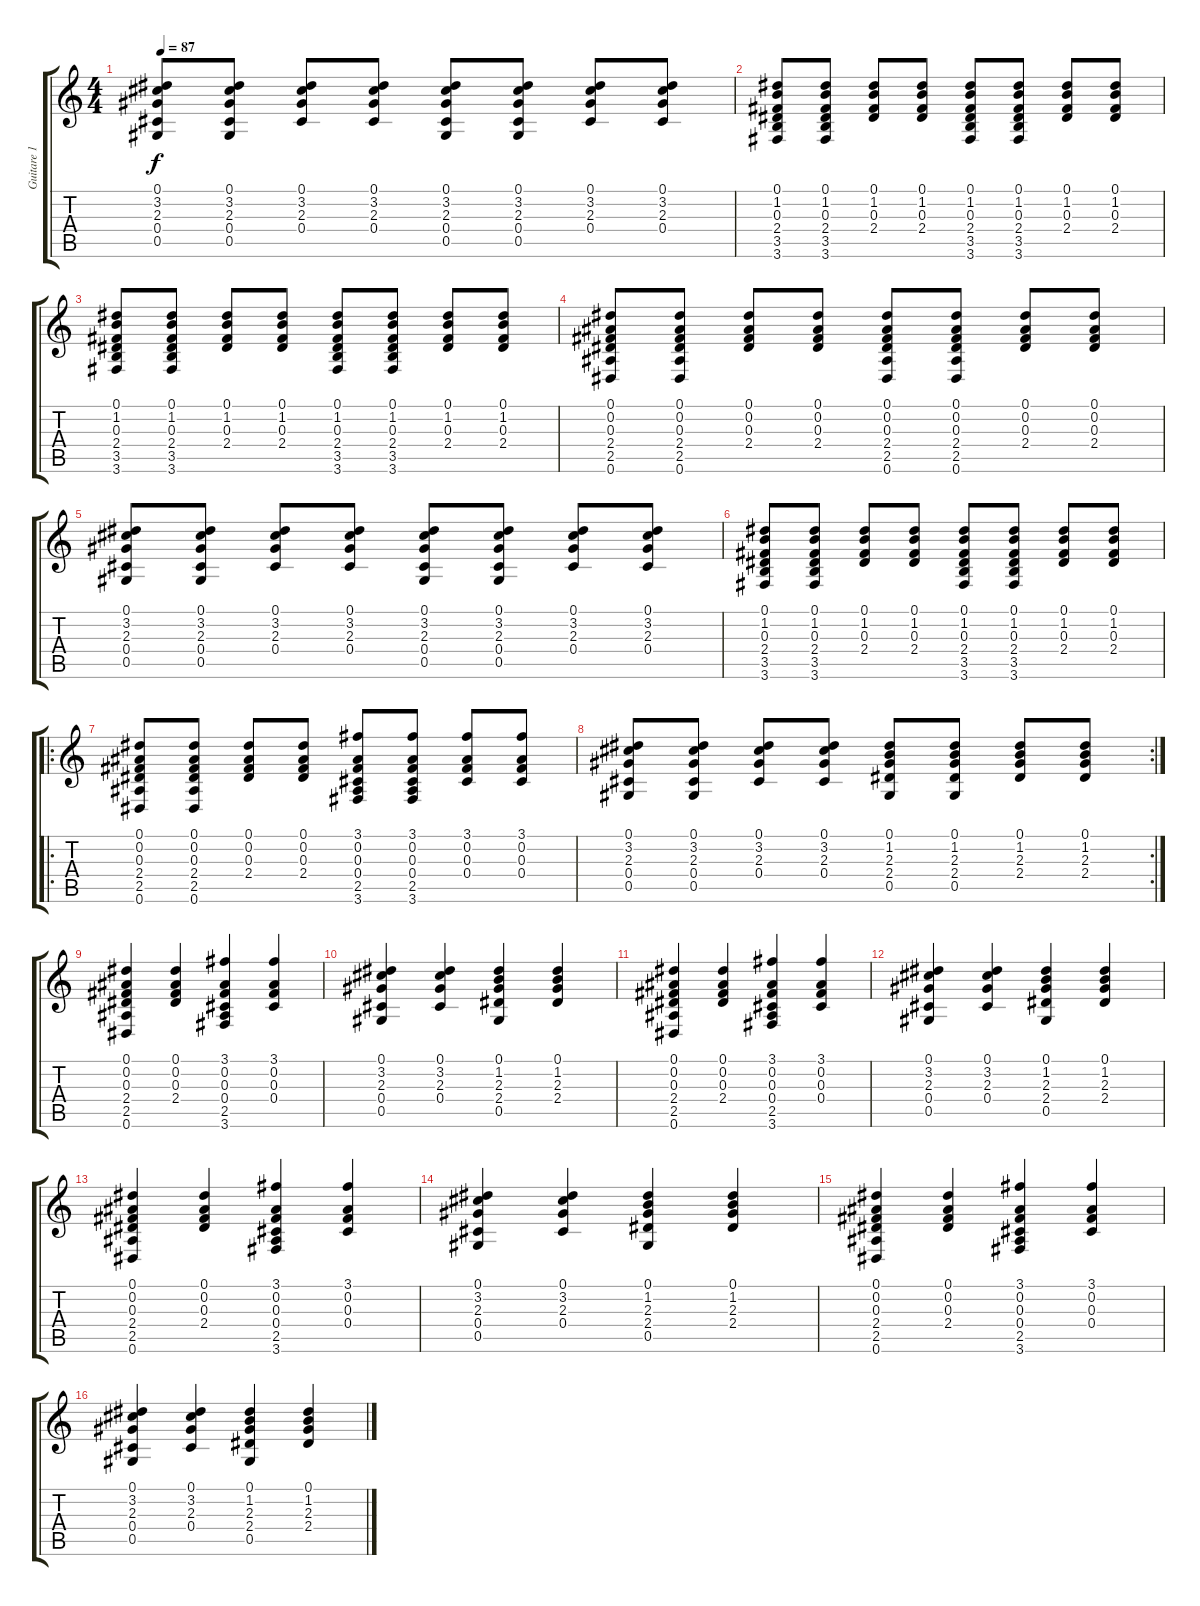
\track ("Guitare 1" "Guitare 1") {instrument electricguitarclean}
\staff {score tabs}
\tuning (Eb4 Bb3 Gb3 Db3 Ab2 Eb2) {hide}
\ts (4 4)
\tempo 87
\clef g2
\ks c
(0.1 3.2 2.3 0.4 0.5).8{dy f} (0.1 3.2 2.3 0.4 0.5).8 (0.1 3.2 2.3 0.4).8 (0.1 3.2 2.3 0.4).8 (0.1 3.2 2.3 0.4 0.5).8 (0.1 3.2 2.3 0.4 0.5).8 (0.1 3.2 2.3 0.4).8 (0.1 3.2 2.3 0.4).8 |
(0.1 1.2 0.3 2.4 3.5 3.6).8 (0.1 1.2 0.3 2.4 3.5 3.6).8 (0.1 1.2 0.3 2.4).8 (0.1 1.2 0.3 2.4).8 (0.1 1.2 0.3 2.4 3.5 3.6).8 (0.1 1.2 0.3 2.4 3.5 3.6).8 (0.1 1.2 0.3 2.4).8 (0.1 1.2 0.3 2.4).8 |
(0.1 1.2 0.3 2.4 3.5 3.6).8 (0.1 1.2 0.3 2.4 3.5 3.6).8 (0.1 1.2 0.3 2.4).8 (0.1 1.2 0.3 2.4).8 (0.1 1.2 0.3 2.4 3.5 3.6).8 (0.1 1.2 0.3 2.4 3.5 3.6).8 (0.1 1.2 0.3 2.4).8 (0.1 1.2 0.3 2.4).8 |
(0.1 0.2 0.3 2.4 2.5 0.6).8 (0.1 0.2 0.3 2.4 2.5 0.6).8 (0.1 0.2 0.3 2.4).8 (0.1 0.2 0.3 2.4).8 (0.1 0.2 0.3 2.4 2.5 0.6).8 (0.1 0.2 0.3 2.4 2.5 0.6).8 (0.1 0.2 0.3 2.4).8 (0.1 0.2 0.3 2.4).8 |
(0.1 3.2 2.3 0.4 0.5).8 (0.1 3.2 2.3 0.4 0.5).8 (0.1 3.2 2.3 0.4).8 (0.1 3.2 2.3 0.4).8 (0.1 3.2 2.3 0.4 0.5).8 (0.1 3.2 2.3 0.4 0.5).8 (0.1 3.2 2.3 0.4).8 (0.1 3.2 2.3 0.4).8 |
(0.1 1.2 0.3 2.4 3.5 3.6).8 (0.1 1.2 0.3 2.4 3.5 3.6).8 (0.1 1.2 0.3 2.4).8 (0.1 1.2 0.3 2.4).8 (0.1 1.2 0.3 2.4 3.5 3.6).8 (0.1 1.2 0.3 2.4 3.5 3.6).8 (0.1 1.2 0.3 2.4).8 (0.1 1.2 0.3 2.4).8 |
\ro
(0.1 0.2 0.3 2.4 2.5 0.6).8 (0.1 0.2 0.3 2.4 2.5 0.6).8 (0.1 0.2 0.3 2.4).8 (0.1 0.2 0.3 2.4).8 (3.1 0.2 0.3 0.4 2.5 3.6).8 (3.1 0.2 0.3 0.4 2.5 3.6).8 (3.1 0.2 0.3 0.4).8 (3.1 0.2 0.3 0.4).8 |
\rc 2
(0.1 3.2 2.3 0.4 0.5).8 (0.1 3.2 2.3 0.4 0.5).8 (0.1 3.2 2.3 0.4).8 (0.1 3.2 2.3 0.4).8 (0.1 1.2 2.3 2.4 0.5).8 (0.1 1.2 2.3 2.4 0.5).8 (0.1 1.2 2.3 2.4).8 (0.1 1.2 2.3 2.4).8 |
(0.1 0.2 0.3 2.4 2.5 0.6).4 (0.1 0.2 0.3 2.4).4 (3.1 0.2 0.3 0.4 2.5 3.6).4 (3.1 0.2 0.3 0.4).4 |
(0.1 3.2 2.3 0.4 0.5).4 (0.1 3.2 2.3 0.4).4 (0.1 1.2 2.3 2.4 0.5).4 (0.1 1.2 2.3 2.4).4 |
(0.1 0.2 0.3 2.4 2.5 0.6).4 (0.1 0.2 0.3 2.4).4 (3.1 0.2 0.3 0.4 2.5 3.6).4 (3.1 0.2 0.3 0.4).4 |
(0.1 3.2 2.3 0.4 0.5).4 (0.1 3.2 2.3 0.4).4 (0.1 1.2 2.3 2.4 0.5).4 (0.1 1.2 2.3 2.4).4 |
(0.1 0.2 0.3 2.4 2.5 0.6).4 (0.1 0.2 0.3 2.4).4 (3.1 0.2 0.3 0.4 2.5 3.6).4 (3.1 0.2 0.3 0.4).4 |
(0.1 3.2 2.3 0.4 0.5).4 (0.1 3.2 2.3 0.4).4 (0.1 1.2 2.3 2.4 0.5).4 (0.1 1.2 2.3 2.4).4 |
(0.1 0.2 0.3 2.4 2.5 0.6).4 (0.1 0.2 0.3 2.4).4 (3.1 0.2 0.3 0.4 2.5 3.6).4 (3.1 0.2 0.3 0.4).4 |
(0.1 3.2 2.3 0.4 0.5).4 (0.1 3.2 2.3 0.4).4 (0.1 1.2 2.3 2.4 0.5).4 (0.1 1.2 2.3 2.4).4
